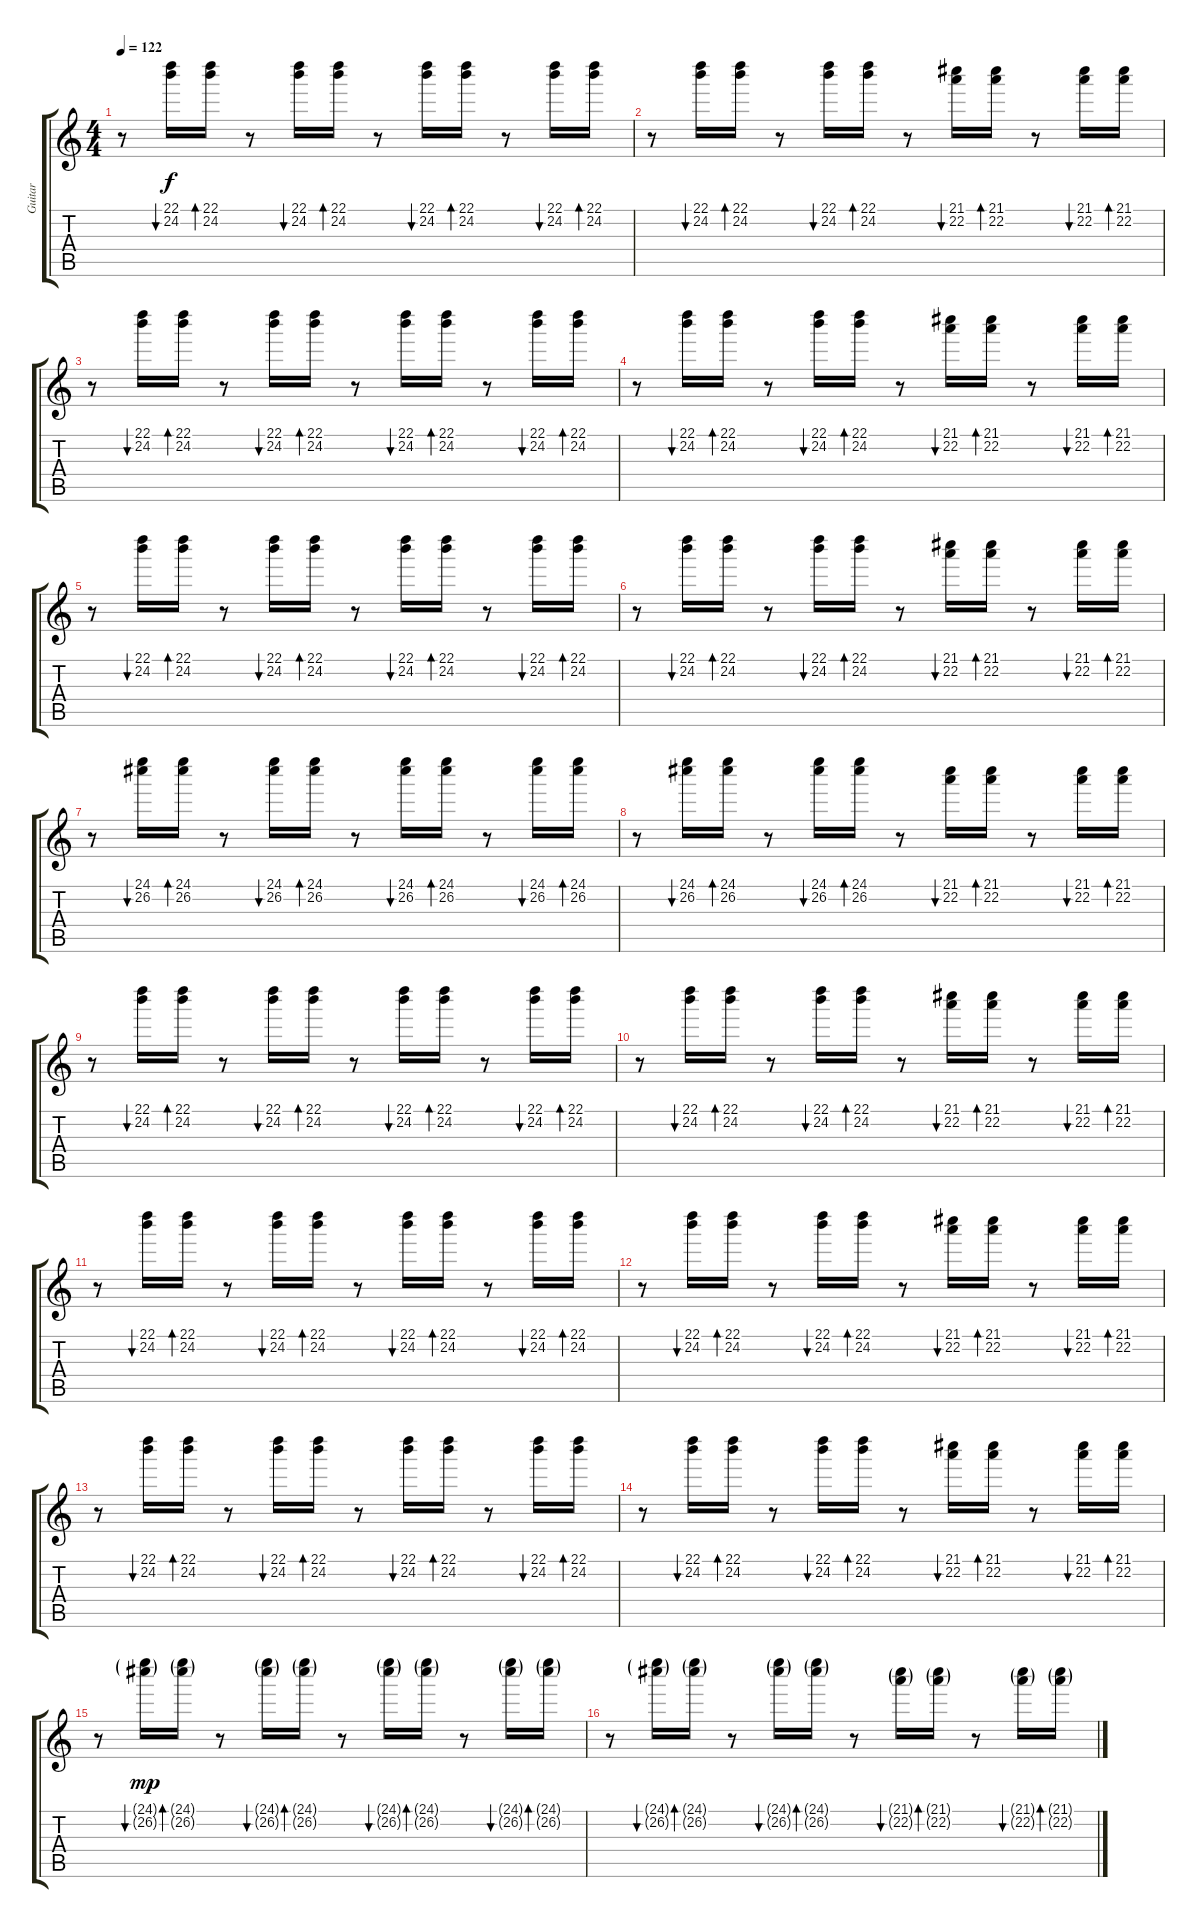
\track ("Guitar" "Guitar") {instrument electricguitarclean}
\staff {score tabs}
\tuning (E4 B3 G3 D3 A2 E2) {hide}
\ts (4 4)
\tempo 122
\clef g2
\ks c
r.8{dy mp} (22.1 24.2).16{bu 120 dy f} (22.1 24.2).16{bd 120} r.8 (22.1 24.2).16{bu 120} (22.1 24.2).16{bd 120} r.8 (22.1 24.2).16{bu 120} (22.1 24.2).16{bd 120} r.8 (22.1 24.2).16{bu 120} (22.1 24.2).16{bd 120} |
r.8 (22.1 24.2).16{bu 120} (22.1 24.2).16{bd 120} r.8 (22.1 24.2).16{bu 120} (22.1 24.2).16{bd 120} r.8 (21.1 22.2).16{bu 120} (21.1 22.2).16{bd 120} r.8 (21.1 22.2).16{bu 120} (21.1 22.2).16{bd 120} |
r.8 (22.1 24.2).16{bu 120} (22.1 24.2).16{bd 120} r.8 (22.1 24.2).16{bu 120} (22.1 24.2).16{bd 120} r.8 (22.1 24.2).16{bu 120} (22.1 24.2).16{bd 120} r.8 (22.1 24.2).16{bu 120} (22.1 24.2).16{bd 120} |
r.8 (22.1 24.2).16{bu 120} (22.1 24.2).16{bd 120} r.8 (22.1 24.2).16{bu 120} (22.1 24.2).16{bd 120} r.8 (21.1 22.2).16{bu 120} (21.1 22.2).16{bd 120} r.8 (21.1 22.2).16{bu 120} (21.1 22.2).16{bd 120} |
r.8 (22.1 24.2).16{bu 120} (22.1 24.2).16{bd 120} r.8 (22.1 24.2).16{bu 120} (22.1 24.2).16{bd 120} r.8 (22.1 24.2).16{bu 120} (22.1 24.2).16{bd 120} r.8 (22.1 24.2).16{bu 120} (22.1 24.2).16{bd 120} |
r.8 (22.1 24.2).16{bu 120} (22.1 24.2).16{bd 120} r.8 (22.1 24.2).16{bu 120} (22.1 24.2).16{bd 120} r.8 (21.1 22.2).16{bu 120} (21.1 22.2).16{bd 120} r.8 (21.1 22.2).16{bu 120} (21.1 22.2).16{bd 120} |
r.8 (24.1 26.2).16{bu 120} (24.1 26.2).16{bd 120} r.8 (24.1 26.2).16{bu 120} (24.1 26.2).16{bd 120} r.8 (24.1 26.2).16{bu 120} (24.1 26.2).16{bd 120} r.8 (24.1 26.2).16{bu 120} (24.1 26.2).16{bd 120} |
r.8 (24.1 26.2).16{bu 120} (24.1 26.2).16{bd 120} r.8 (24.1 26.2).16{bu 120} (24.1 26.2).16{bd 120} r.8 (21.1 22.2).16{bu 120} (21.1 22.2).16{bd 120} r.8 (21.1 22.2).16{bu 120} (21.1 22.2).16{bd 120} |
r.8{volume 4} (22.1 24.2).16{bu 120} (22.1 24.2).16{bd 120} r.8 (22.1 24.2).16{bu 120} (22.1 24.2).16{bd 120} r.8 (22.1 24.2).16{bu 120} (22.1 24.2).16{bd 120} r.8 (22.1 24.2).16{bu 120} (22.1 24.2).16{bd 120} |
r.8 (22.1 24.2).16{bu 120} (22.1 24.2).16{bd 120} r.8 (22.1 24.2).16{bu 120} (22.1 24.2).16{bd 120} r.8 (21.1 22.2).16{bu 120} (21.1 22.2).16{bd 120} r.8 (21.1 22.2).16{bu 120} (21.1 22.2).16{bd 120} |
r.8 (22.1 24.2).16{bu 120} (22.1 24.2).16{bd 120} r.8 (22.1 24.2).16{bu 120} (22.1 24.2).16{bd 120} r.8 (22.1 24.2).16{bu 120} (22.1 24.2).16{bd 120} r.8 (22.1 24.2).16{bu 120} (22.1 24.2).16{bd 120} |
r.8 (22.1 24.2).16{bu 120} (22.1 24.2).16{bd 120} r.8 (22.1 24.2).16{bu 120} (22.1 24.2).16{bd 120} r.8 (21.1 22.2).16{bu 120} (21.1 22.2).16{bd 120} r.8 (21.1 22.2).16{bu 120} (21.1 22.2).16{bd 120} |
r.8 (22.1 24.2).16{bu 120} (22.1 24.2).16{bd 120} r.8 (22.1 24.2).16{bu 120} (22.1 24.2).16{bd 120} r.8 (22.1 24.2).16{bu 120} (22.1 24.2).16{bd 120} r.8 (22.1 24.2).16{bu 120} (22.1 24.2).16{bd 120} |
r.8 (22.1 24.2).16{bu 120} (22.1 24.2).16{bd 120} r.8 (22.1 24.2).16{bu 120} (22.1 24.2).16{bd 120} r.8 (21.1 22.2).16{bu 120} (21.1 22.2).16{bd 120} r.8 (21.1 22.2).16{bu 120} (21.1 22.2).16{bd 120} |
r.8{volume 2} (24.1{g} 26.2{g}).16{bu 120 dy mp} (24.1{g} 26.2{g}).16{bd 120} r.8 (24.1{g} 26.2{g}).16{bu 120} (24.1{g} 26.2{g}).16{bd 120} r.8 (24.1{g} 26.2{g}).16{bu 120} (24.1{g} 26.2{g}).16{bd 120} r.8 (24.1{g} 26.2{g}).16{bu 120} (24.1{g} 26.2{g}).16{bd 120} |
r.8 (24.1{g} 26.2{g}).16{bu 120} (24.1{g} 26.2{g}).16{bd 120} r.8 (24.1{g} 26.2{g}).16{bu 120} (24.1{g} 26.2{g}).16{bd 120} r.8 (21.1{g} 22.2{g}).16{bu 120} (21.1{g} 22.2{g}).16{bd 120} r.8 (21.1{g} 22.2{g}).16{bu 120} (21.1{g} 22.2{g}).16{bd 120}
